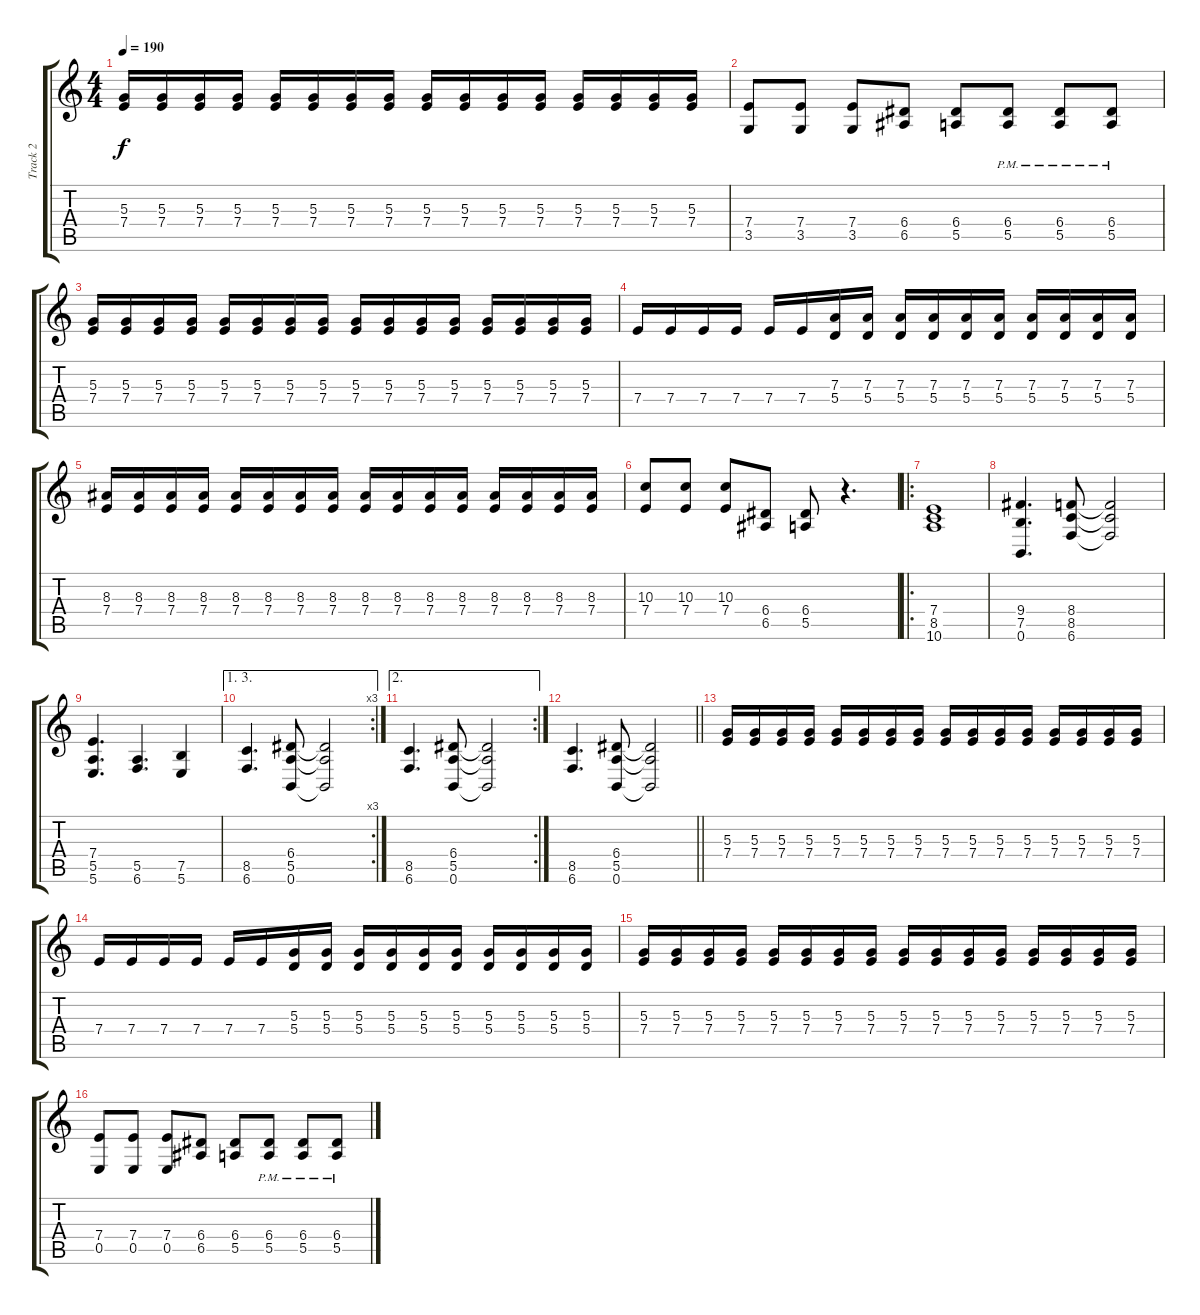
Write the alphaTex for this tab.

\track ("Track 2" "Track 2") {instrument distortionguitar}
\staff {score tabs}
\tuning (B3 Gb3 D3 A2 E2 B1) {hide}
\ts (4 4)
\tempo 190
\clef g2
\ks c
(5.3 7.4).16{dy f} (5.3 7.4).16 (5.3 7.4).16 (5.3 7.4).16 (5.3 7.4).16 (5.3 7.4).16 (5.3 7.4).16 (5.3 7.4).16 (5.3 7.4).16 (5.3 7.4).16 (5.3 7.4).16 (5.3 7.4).16 (5.3 7.4).16 (5.3 7.4).16 (5.3 7.4).16 (5.3 7.4).16 |
(7.4 3.5).8 (7.4 3.5).8 (7.4 3.5).8 (6.4 6.5).8 (6.4 5.5).8 (6.4{pm} 5.5{pm}).8 (6.4{pm} 5.5{pm}).8 (6.4{pm} 5.5{pm}).8 |
(5.3 7.4).16 (5.3 7.4).16 (5.3 7.4).16 (5.3 7.4).16 (5.3 7.4).16 (5.3 7.4).16 (5.3 7.4).16 (5.3 7.4).16 (5.3 7.4).16 (5.3 7.4).16 (5.3 7.4).16 (5.3 7.4).16 (5.3 7.4).16 (5.3 7.4).16 (5.3 7.4).16 (5.3 7.4).16 |
7.4.16 7.4.16 7.4.16 7.4.16 7.4.16 7.4.16 (7.3 5.4).16 (7.3 5.4).16 (7.3 5.4).16 (7.3 5.4).16 (7.3 5.4).16 (7.3 5.4).16 (7.3 5.4).16 (7.3 5.4).16 (7.3 5.4).16 (7.3 5.4).16 |
(8.3 7.4).16 (8.3 7.4).16 (8.3 7.4).16 (8.3 7.4).16 (8.3 7.4).16 (8.3 7.4).16 (8.3 7.4).16 (8.3 7.4).16 (8.3 7.4).16 (8.3 7.4).16 (8.3 7.4).16 (8.3 7.4).16 (8.3 7.4).16 (8.3 7.4).16 (8.3 7.4).16 (8.3 7.4).16 |
(10.3 7.4).8 (10.3 7.4).8 (10.3 7.4).8 (6.4 6.5).8 (6.4 5.5).8 r.4{d} |
\ro
(7.4 8.5 10.6).1 |
(9.4 7.5 0.6).4{d} (8.4 8.5 6.6).8 (8.4{t} 8.5{t} 6.6{t}).2 |
(7.4 5.5 5.6).4{d} (5.5 6.6).4{d} (7.5 5.6).4 |
\ae (1 3)
\rc 3
(8.5 6.6).4{d} (6.4 5.5 0.6).8 (6.4{t} 5.5{t} 0.6{t}).2 |
\ae 2
\rc 2
(8.5 6.6).4{d} (6.4 5.5 0.6).8 (6.4{t} 5.5{t} 0.6{t}).2 |
\barLineRight lightlight
(8.5 6.6).4{d} (6.4 5.5 0.6).8 (6.4{t} 5.5{t} 0.6{t}).2 |
(5.3 7.4).16 (5.3 7.4).16 (5.3 7.4).16 (5.3 7.4).16 (5.3 7.4).16 (5.3 7.4).16 (5.3 7.4).16 (5.3 7.4).16 (5.3 7.4).16 (5.3 7.4).16 (5.3 7.4).16 (5.3 7.4).16 (5.3 7.4).16 (5.3 7.4).16 (5.3 7.4).16 (5.3 7.4).16 |
7.4.16 7.4.16 7.4.16 7.4.16 7.4.16 7.4.16 (5.3 5.4).16 (5.3 5.4).16 (5.3 5.4).16 (5.3 5.4).16 (5.3 5.4).16 (5.3 5.4).16 (5.3 5.4).16 (5.3 5.4).16 (5.3 5.4).16 (5.3 5.4).16 |
(5.3 7.4).16 (5.3 7.4).16 (5.3 7.4).16 (5.3 7.4).16 (5.3 7.4).16 (5.3 7.4).16 (5.3 7.4).16 (5.3 7.4).16 (5.3 7.4).16 (5.3 7.4).16 (5.3 7.4).16 (5.3 7.4).16 (5.3 7.4).16 (5.3 7.4).16 (5.3 7.4).16 (5.3 7.4).16 |
(7.4 0.5).8 (7.4 0.5).8 (7.4 0.5).8 (6.4 6.5).8 (6.4 5.5).8 (6.4{pm} 5.5{pm}).8 (6.4{pm} 5.5{pm}).8 (6.4{pm} 5.5{pm}).8
